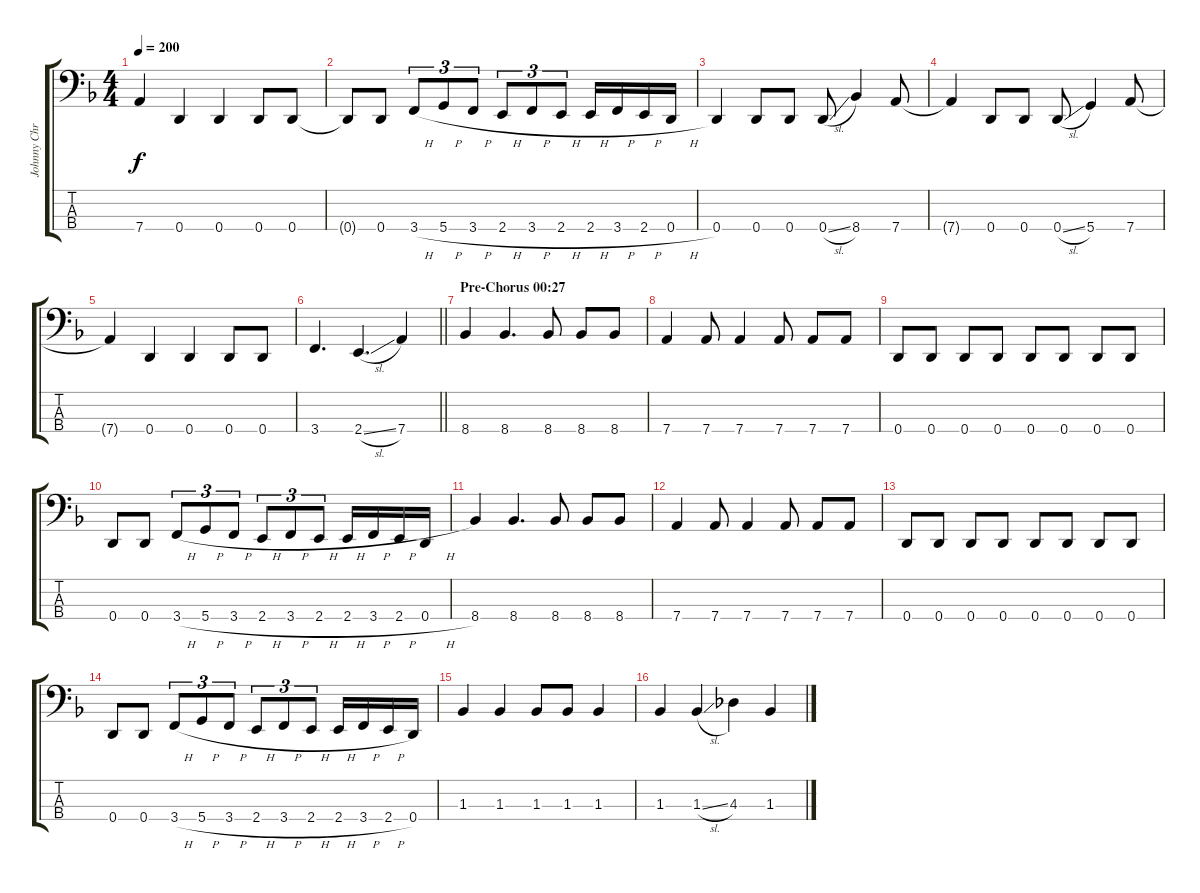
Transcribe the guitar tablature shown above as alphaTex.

\track ("Johnny Christ (Bass)" "Johnny Chr") {instrument electricbasspick}
\staff {score tabs}
\tuning (G2 D2 A1 D1) {hide}
\ts (4 4)
\tempo 200
\clef f4
\ks f
7.4{t}.4{dy f} 0.4.4 0.4.4 0.4.8 0.4.8 |
0.4{t}.8 0.4.8 3.4{h}.8{tu (3 2)} 5.4{h}.8{tu (3 2)} 3.4{h}.8{tu (3 2)} 2.4{h}.8{tu (3 2)} 3.4{h}.8{tu (3 2)} 2.4{h}.8{tu (3 2)} 2.4{h}.16 3.4{h}.16 2.4{h}.16 0.4{h}.16 |
0.4.4 0.4.8 0.4.8 0.4{sl}.8 8.4.4 7.4.8 |
7.4{t}.4 0.4.8 0.4.8 0.4{sl}.8 5.4.4 7.4.8 |
7.4{t}.4 0.4.4 0.4.4 0.4.8 0.4.8 |
\barLineRight lightlight
3.4.4{d} 2.4{sl}.4{d} 7.4.4 |
\section ("" "Pre-Chorus 00:27")
8.4.4 8.4.4{d} 8.4.8 8.4.8 8.4.8 |
7.4.4 7.4.8 7.4.4 7.4.8 7.4.8 7.4.8 |
0.4.8 0.4.8 0.4.8 0.4.8 0.4.8 0.4.8 0.4.8 0.4.8 |
0.4.8 0.4.8 3.4{h}.8{tu (3 2)} 5.4{h}.8{tu (3 2)} 3.4{h}.8{tu (3 2)} 2.4{h}.8{tu (3 2)} 3.4{h}.8{tu (3 2)} 2.4{h}.8{tu (3 2)} 2.4{h}.16 3.4{h}.16 2.4{h}.16 0.4{h}.16 |
8.4.4 8.4.4{d} 8.4.8 8.4.8 8.4.8 |
7.4.4 7.4.8 7.4.4 7.4.8 7.4.8 7.4.8 |
0.4.8 0.4.8 0.4.8 0.4.8 0.4.8 0.4.8 0.4.8 0.4.8 |
0.4.8 0.4.8 3.4{h}.8{tu (3 2)} 5.4{h}.8{tu (3 2)} 3.4{h}.8{tu (3 2)} 2.4{h}.8{tu (3 2)} 3.4{h}.8{tu (3 2)} 2.4{h}.8{tu (3 2)} 2.4{h}.16 3.4{h}.16 2.4{h}.16 0.4.16 |
1.3.4 1.3.4 1.3.8 1.3.8 1.3.4 |
1.3.4 1.3{sl}.4 4.3.4 1.3.4
